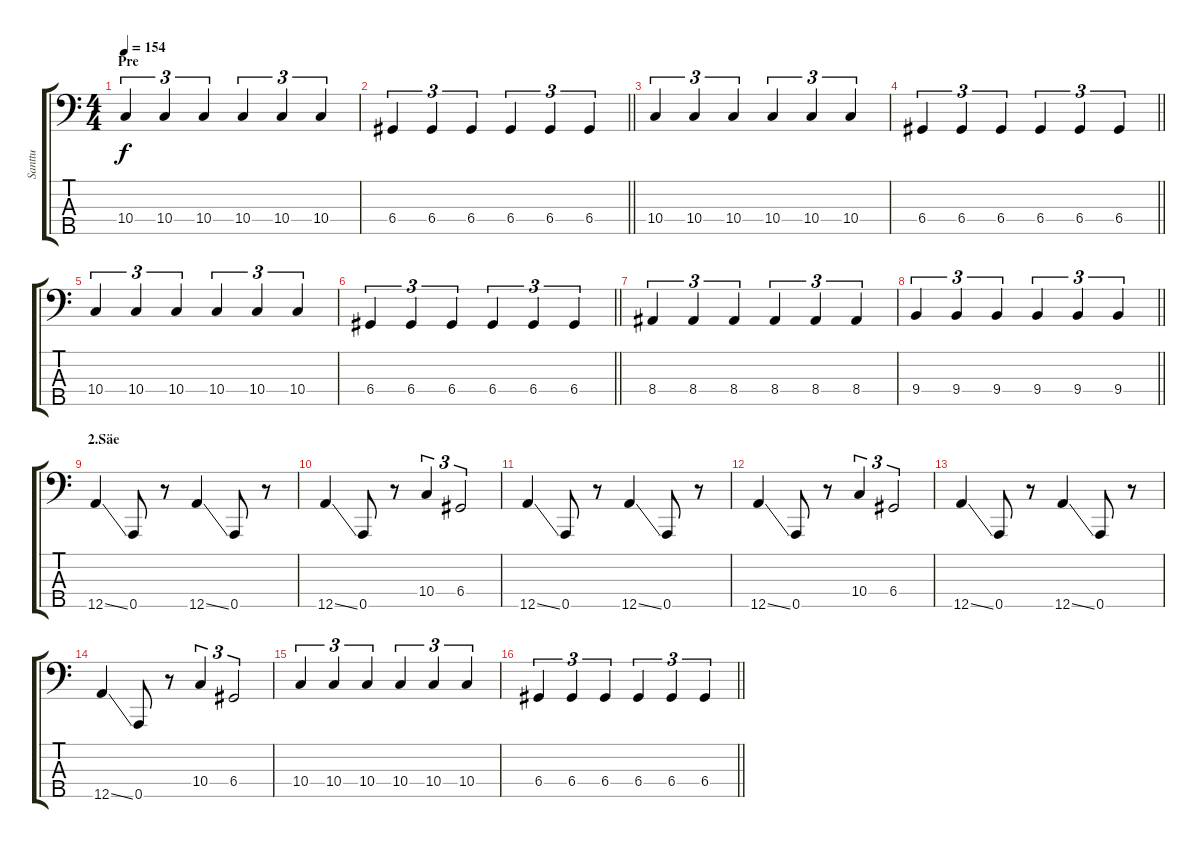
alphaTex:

\track ("Santtu" "Santtu") {instrument electricbasspick}
\staff {score tabs}
\tuning (G2 D2 A1 D1 A0) {hide}
\ts (4 4)
\section ("" "Pre")
\tempo 154
\clef f4
\ks c
10.4.4{tu (3 2) dy f} 10.4.4{tu (3 2)} 10.4.4{tu (3 2)} 10.4.4{tu (3 2)} 10.4.4{tu (3 2)} 10.4.4{tu (3 2)} |
\barLineRight lightlight
6.4.4{tu (3 2)} 6.4.4{tu (3 2)} 6.4.4{tu (3 2)} 6.4.4{tu (3 2)} 6.4.4{tu (3 2)} 6.4.4{tu (3 2)} |
10.4.4{tu (3 2)} 10.4.4{tu (3 2)} 10.4.4{tu (3 2)} 10.4.4{tu (3 2)} 10.4.4{tu (3 2)} 10.4.4{tu (3 2)} |
\barLineRight lightlight
6.4.4{tu (3 2)} 6.4.4{tu (3 2)} 6.4.4{tu (3 2)} 6.4.4{tu (3 2)} 6.4.4{tu (3 2)} 6.4.4{tu (3 2)} |
10.4.4{tu (3 2)} 10.4.4{tu (3 2)} 10.4.4{tu (3 2)} 10.4.4{tu (3 2)} 10.4.4{tu (3 2)} 10.4.4{tu (3 2)} |
\barLineRight lightlight
6.4.4{tu (3 2)} 6.4.4{tu (3 2)} 6.4.4{tu (3 2)} 6.4.4{tu (3 2)} 6.4.4{tu (3 2)} 6.4.4{tu (3 2)} |
8.4.4{tu (3 2)} 8.4.4{tu (3 2)} 8.4.4{tu (3 2)} 8.4.4{tu (3 2)} 8.4.4{tu (3 2)} 8.4.4{tu (3 2)} |
\barLineRight lightlight
9.4.4{tu (3 2)} 9.4.4{tu (3 2)} 9.4.4{tu (3 2)} 9.4.4{tu (3 2)} 9.4.4{tu (3 2)} 9.4.4{tu (3 2)} |
\section ("" "2.Säe")
12.5{ss}.4 0.5.8 r.8 12.5{ss}.4 0.5.8 r.8 |
12.5{ss}.4 0.5.8 r.8 10.4.4{tu (3 2)} 6.4.2{tu (3 2)} |
12.5{ss}.4 0.5.8 r.8 12.5{ss}.4 0.5.8 r.8 |
12.5{ss}.4 0.5.8 r.8 10.4.4{tu (3 2)} 6.4.2{tu (3 2)} |
12.5{ss}.4 0.5.8 r.8 12.5{ss}.4 0.5.8 r.8 |
12.5{ss}.4 0.5.8 r.8 10.4.4{tu (3 2)} 6.4.2{tu (3 2)} |
10.4.4{tu (3 2)} 10.4.4{tu (3 2)} 10.4.4{tu (3 2)} 10.4.4{tu (3 2)} 10.4.4{tu (3 2)} 10.4.4{tu (3 2)} |
\barLineRight lightlight
6.4.4{tu (3 2)} 6.4.4{tu (3 2)} 6.4.4{tu (3 2)} 6.4.4{tu (3 2)} 6.4.4{tu (3 2)} 6.4.4{tu (3 2)}
